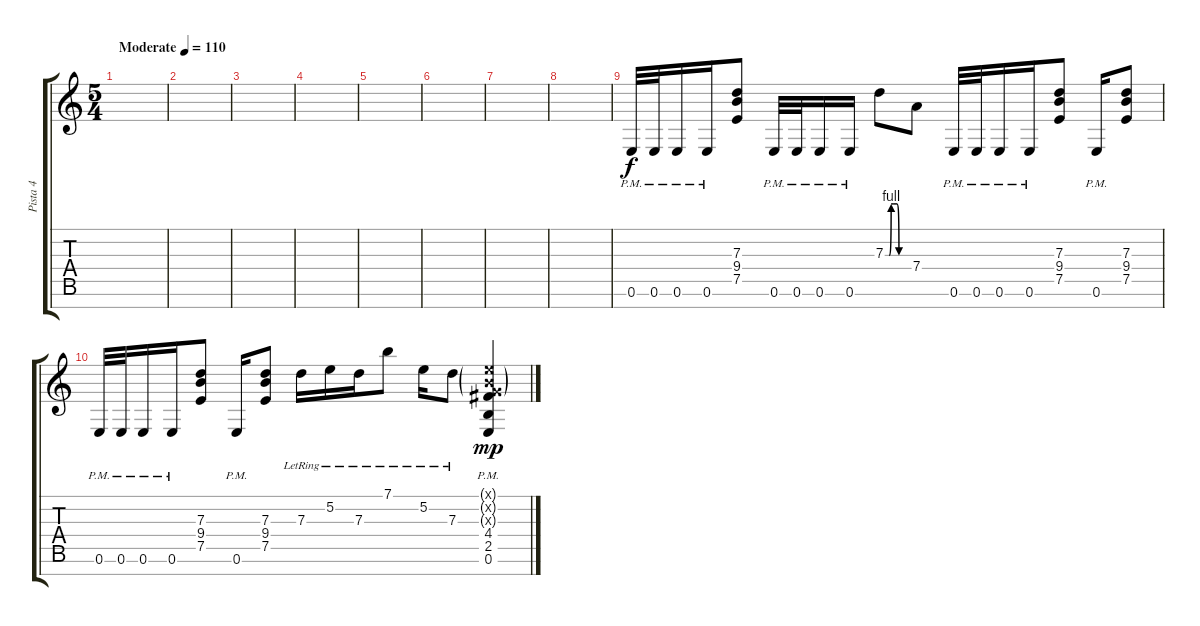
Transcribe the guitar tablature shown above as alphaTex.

\track ("Pista 4" "Pista 4") {instrument overdrivenguitar}
\staff {score tabs}
\tuning (E4 B3 G3 D3 A2 E2 B1) {hide}
\ts (5 4)
\tempo (110 "Moderate")
\clef g2
\ks c
|
|
|
|
|
|
|
|
0.6{pm}.32 0.6{pm}.32 0.6{pm}.16 0.6{pm}.16 (7.3 9.4 7.5).8 0.6{pm}.32 0.6{pm}.32 0.6{pm}.16 0.6{pm}.16 7.3{be (custom 0 0 10 0 15 4 20 4 30 4 35 0 45 0 60 0)}.8 7.4.8 0.6{pm}.32 0.6{pm}.32 0.6{pm}.16 0.6{pm}.16 (7.3 9.4 7.5).8 0.6{pm}.16 (7.3 9.4 7.5).8 |
0.6{pm}.32 0.6{pm}.32 0.6{pm}.16 0.6{pm}.16 (7.3 9.4 7.5).8 0.6{pm}.16 (7.3 9.4 7.5).8 7.3{lr}.16 5.2{lr}.16 7.3{lr}.16 7.1{lr}.8 5.2{lr}.16 7.3{lr}.8 (0.1{g x} 0.2{g x} 0.3{g x} 4.4 2.5 0.6{pm}).4{dy mp}
